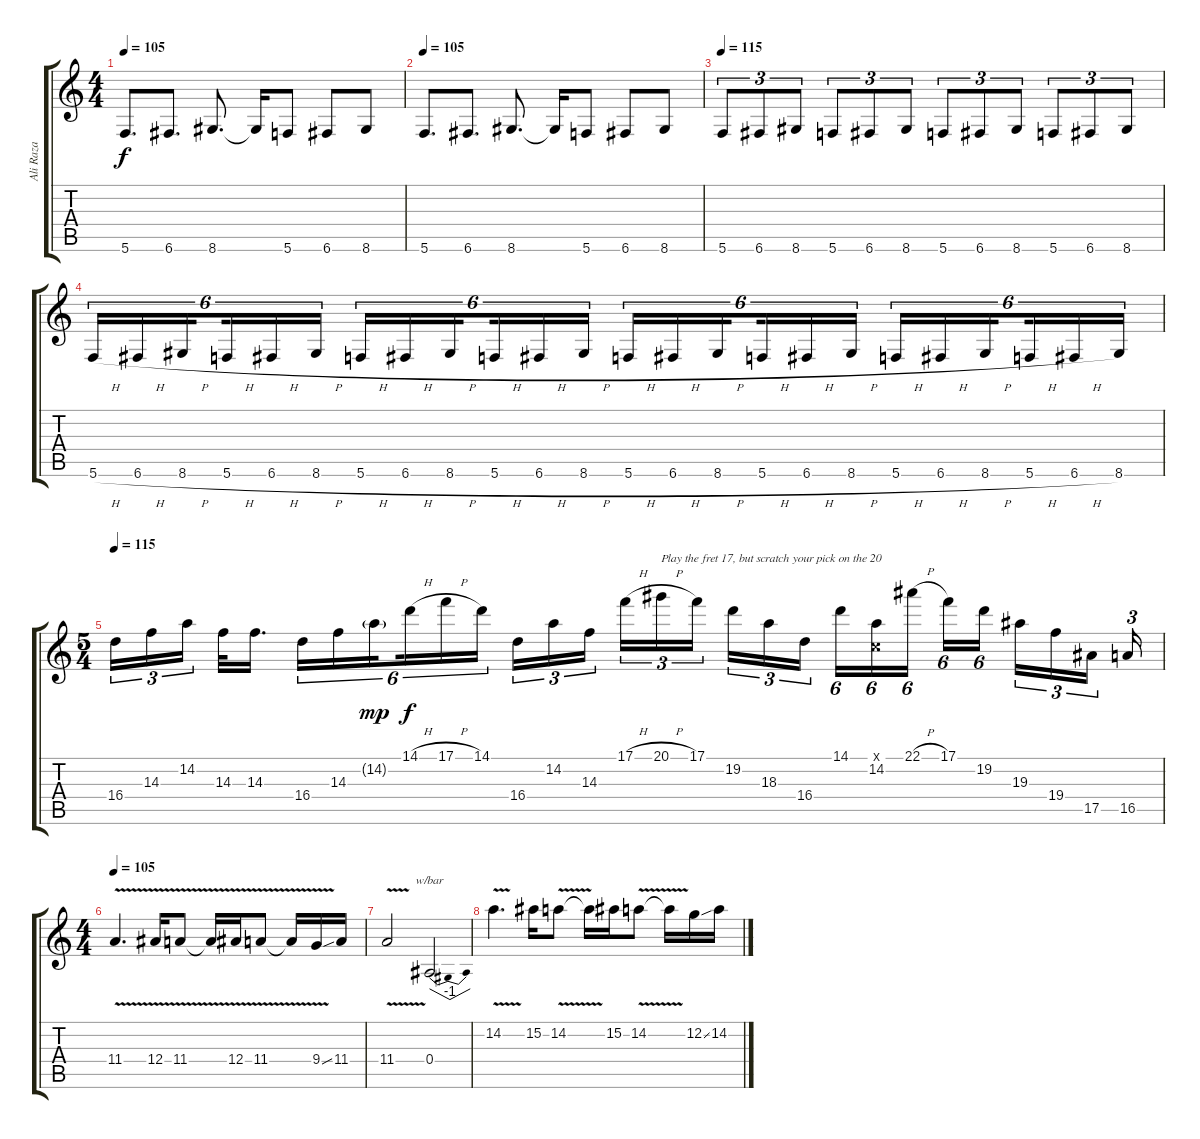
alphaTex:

\track ("Ali Raza" "Ali Raza") {instrument overdrivenguitar}
\staff {score tabs}
\tuning (C4 G3 Eb3 Bb2 F2 C2) {hide}
\ts (4 4)
\tempo 105
\clef g2
\ks c
5.6.8{d dy f} 6.6.8{d} 8.6.8{d} 8.6{t}.16 5.6.8 6.6.8 8.6.8 |
\tempo 105
5.6.8{d} 6.6.8{d} 8.6.8{d} 8.6{t}.16 5.6.8 6.6.8 8.6.8 |
\tempo 115
5.6.8{tu (3 2)} 6.6.8{tu (3 2)} 8.6.8{tu (3 2)} 5.6.8{tu (3 2)} 6.6.8{tu (3 2)} 8.6.8{tu (3 2)} 5.6.8{tu (3 2)} 6.6.8{tu (3 2)} 8.6.8{tu (3 2)} 5.6.8{tu (3 2)} 6.6.8{tu (3 2)} 8.6.8{tu (3 2)} |
5.6{h}.16{tu (6 4)} 6.6{h}.16{tu (6 4)} 8.6{h}.16{tu (6 4) beam splitsecondary} 5.6{h}.16{tu (6 4)} 6.6{h}.16{tu (6 4)} 8.6{h}.16{tu (6 4)} 5.6{h}.16{tu (6 4)} 6.6{h}.16{tu (6 4)} 8.6{h}.16{tu (6 4) beam splitsecondary} 5.6{h}.16{tu (6 4)} 6.6{h}.16{tu (6 4)} 8.6{h}.16{tu (6 4)} 5.6{h}.16{tu (6 4)} 6.6{h}.16{tu (6 4)} 8.6{h}.16{tu (6 4) beam splitsecondary} 5.6{h}.16{tu (6 4)} 6.6{h}.16{tu (6 4)} 8.6{h}.16{tu (6 4)} 5.6{h}.16{tu (6 4)} 6.6{h}.16{tu (6 4)} 8.6{h}.16{tu (6 4) beam splitsecondary} 5.6{h}.16{tu (6 4)} 6.6{h}.16{tu (6 4)} 8.6.16{tu (6 4)} |
\ts (5 4)
\tempo 115
16.4.16{tu (3 2) volume 16} 14.3.16{tu (3 2)} 14.2.16{tu (3 2) beam splitsecondary} 14.3.32 14.3.16{d} 16.4.16{tu (6 4)} 14.3.16{tu (6 4)} 14.2{g}.16{tu (6 4) dy mp beam splitsecondary} 14.1{h}.16{tu (6 4) dy f} 17.1{h}.16{tu (6 4)} 14.1.16{tu (6 4)} 16.4.16{tu (3 2)} 14.2.16{tu (3 2)} 14.3.16{tu (3 2) beam splitsecondary} 17.1{h}.16{tu (3 2)} 20.1{h}.16{tu (3 2) txt "Play the fret 17, but scratch your pick on the 20 "} 17.1.16{tu (3 2)} 19.2.16{tu (3 2)} 18.3.16{tu (3 2)} 16.4.16{tu (3 2) beam splitsecondary} 14.1.16{tu (6 4)} (0.1{x} 14.2).16{tu (6 4)} 22.1{h}.16{tu (6 4)} 17.1.16{tu (6 4)} 19.2.16{tu (6 4)} 19.3.16{tu (3 2)} 19.4.16{tu (3 2)} 17.5.16{tu (3 2)} 16.5.16{tu (3 2)} |
\ts (4 4)
\tempo 105
11.4{v}.4{d} 12.4{v}.16 11.4{v}.8 11.4{t}.16 12.4{v}.16 11.4{v}.8 11.4{t}.16 9.4{v ss}.16 11.4.16 |
11.4{v}.2 0.4.2{tbe (dip default 0 0 30 -4 60 0)} |
14.2{v}.4{d} 15.2.16 14.2{v}.8 14.2{t}.16 15.2.16 14.2{v}.8 14.2{t}.16 12.2{ss}.16 14.2.16
